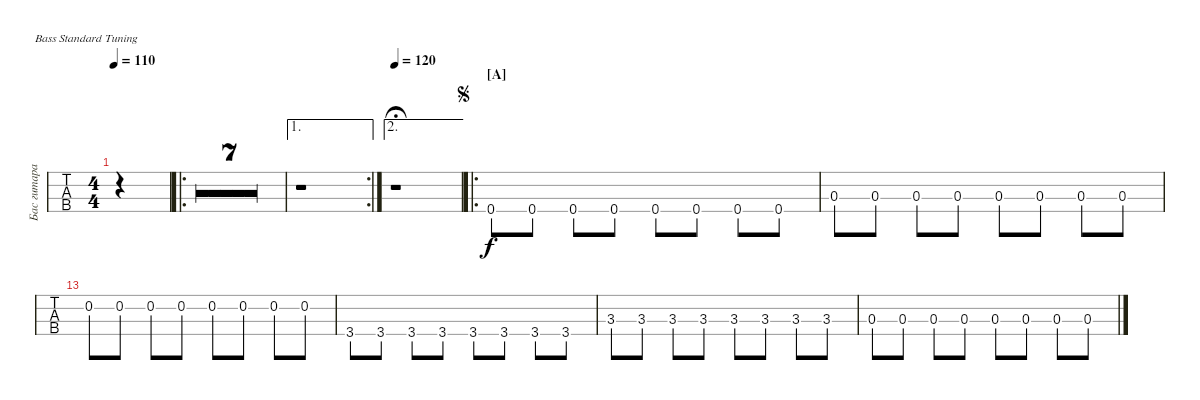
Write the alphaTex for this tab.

\defaultSystemsLayout 4
\bracketExtendMode groupsimilarinstruments
\multiTrackTrackNamePolicy hidden
\firstSystemTrackNameMode fullname
\otherSystemsTrackNameMode fullname
\otherSystemsTrackNameOrientation horizontal
\defaultBarNumberDisplay FirstOfSystem
\track ("Бас гитара" "E-Bass") {multiBarRest instrument electricbassfinger}
\staff {tabs}
\tuning (G2 D2 A1 E1)
\ts (4 4)
\ac
\tempo 110
\clef f4
\ks eminor
|
\ro
r.1 |
r.1 |
r.1 |
r.1 |
r.1 |
r.1 |
r.1 |
\ae 1
\rc 2
r.1 |
\ae 2
\tempo 120
r.1{fermata (medium 0.5)} |
\ro
\section ("A" "")
\jump segno
0.4.8 0.4.8 0.4.8 0.4.8 0.4.8 0.4.8 0.4.8 0.4.8 |
0.3.8 0.3.8 0.3.8 0.3.8 0.3.8 0.3.8 0.3.8 0.3.8 |
0.2.8 0.2.8 0.2.8 0.2.8 0.2.8 0.2.8 0.2.8 0.2.8 |
3.4.8 3.4.8 3.4.8 3.4.8 3.4.8 3.4.8 3.4.8 3.4.8 |
3.3.8 3.3.8 3.3.8 3.3.8 3.3.8 3.3.8 3.3.8 3.3.8 |
0.3.8 0.3.8 0.3.8 0.3.8 0.3.8 0.3.8 0.3.8 0.3.8
